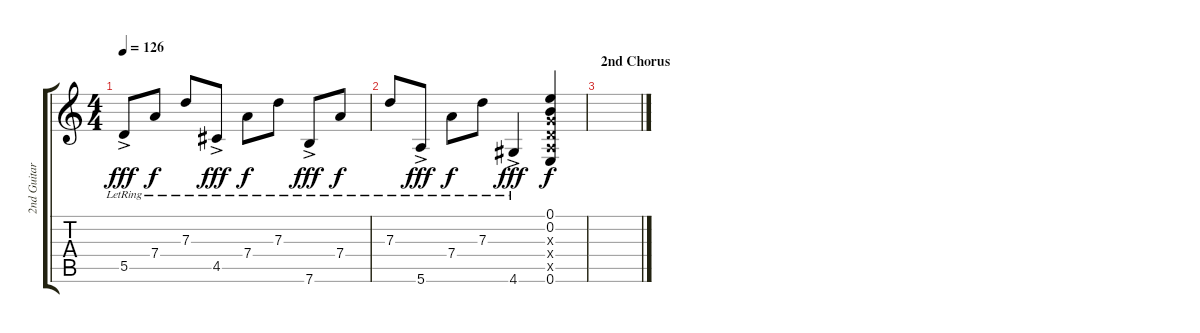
\track ("2nd Guitar" "2nd Guitar") {instrument overdrivenguitar}
\staff {score tabs}
\tuning (E4 B3 G3 D3 A2 E2) {hide}
\ts (4 4)
\tempo 126
\clef g2
\ks c
5.5{ac lr}.8{dy fff} 7.4{lr}.8{dy f} 7.3{lr}.8 4.5{ac lr}.8{dy fff} 7.4{lr}.8{dy f} 7.3{lr}.8 7.6{ac lr}.8{dy fff} 7.4{lr}.8{dy f} |
7.3{lr}.8 5.6{ac lr}.8{dy fff} 7.4{lr}.8{dy f} 7.3{lr}.8 4.6{ac lr}.4{dy fff} (0.1 0.2 0.3{x} 0.4{x} 0.5{x} 0.6).4{dy f} |
\section ("" "2nd Chorus")
